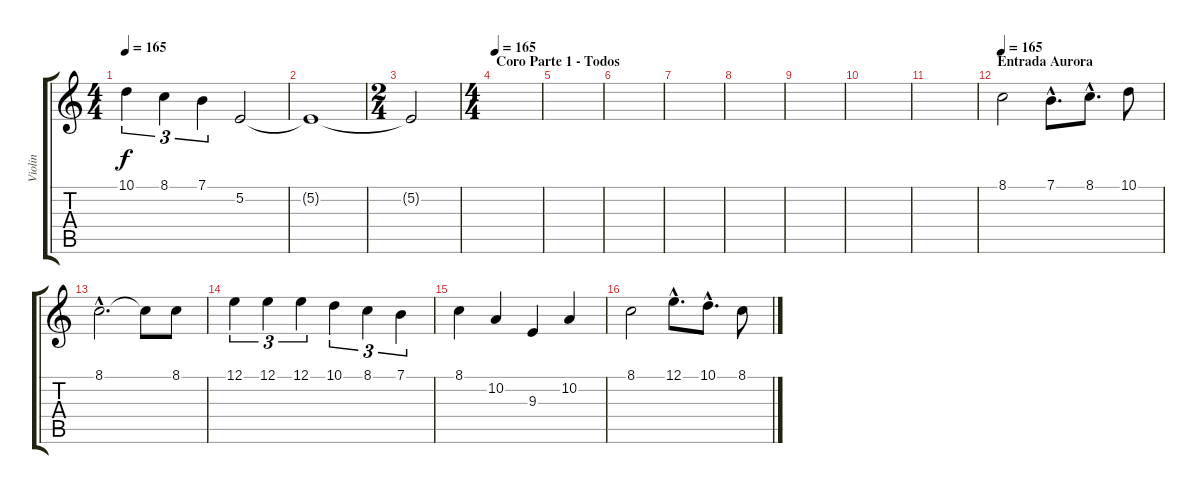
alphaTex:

\track ("Violin" "Violin") {instrument violin}
\staff {score tabs}
\tuning (E4 B3 G3 D3 A2 E2) {hide}
\ts (4 4)
\tempo 165
\clef g2
\ks c
10.1.4{tu (3 2) dy f} 8.1.4{tu (3 2)} 7.1.4{tu (3 2)} 5.2.2 |
5.2{t}.1 |
\ts (2 4)
5.2{t}.2 |
\ts (4 4)
\section ("" "Coro Parte 1 - Todos")
\tempo 165
|
|
|
|
|
|
|
|
\section ("" "Entrada Aurora")
\tempo 165
8.1.2{instrument violin} 7.1{hac}.8{d} 8.1{hac}.8{d} 10.1.8 |
8.1{hac}.2{d} 8.1{t}.8 8.1.8 |
12.1.4{tu (3 2)} 12.1.4{tu (3 2)} 12.1.4{tu (3 2)} 10.1.4{tu (3 2)} 8.1.4{tu (3 2)} 7.1.4{tu (3 2)} |
8.1.4 10.2.4 9.3.4 10.2.4 |
8.1.2 12.1{hac}.8{d} 10.1{hac}.8{d} 8.1.8
